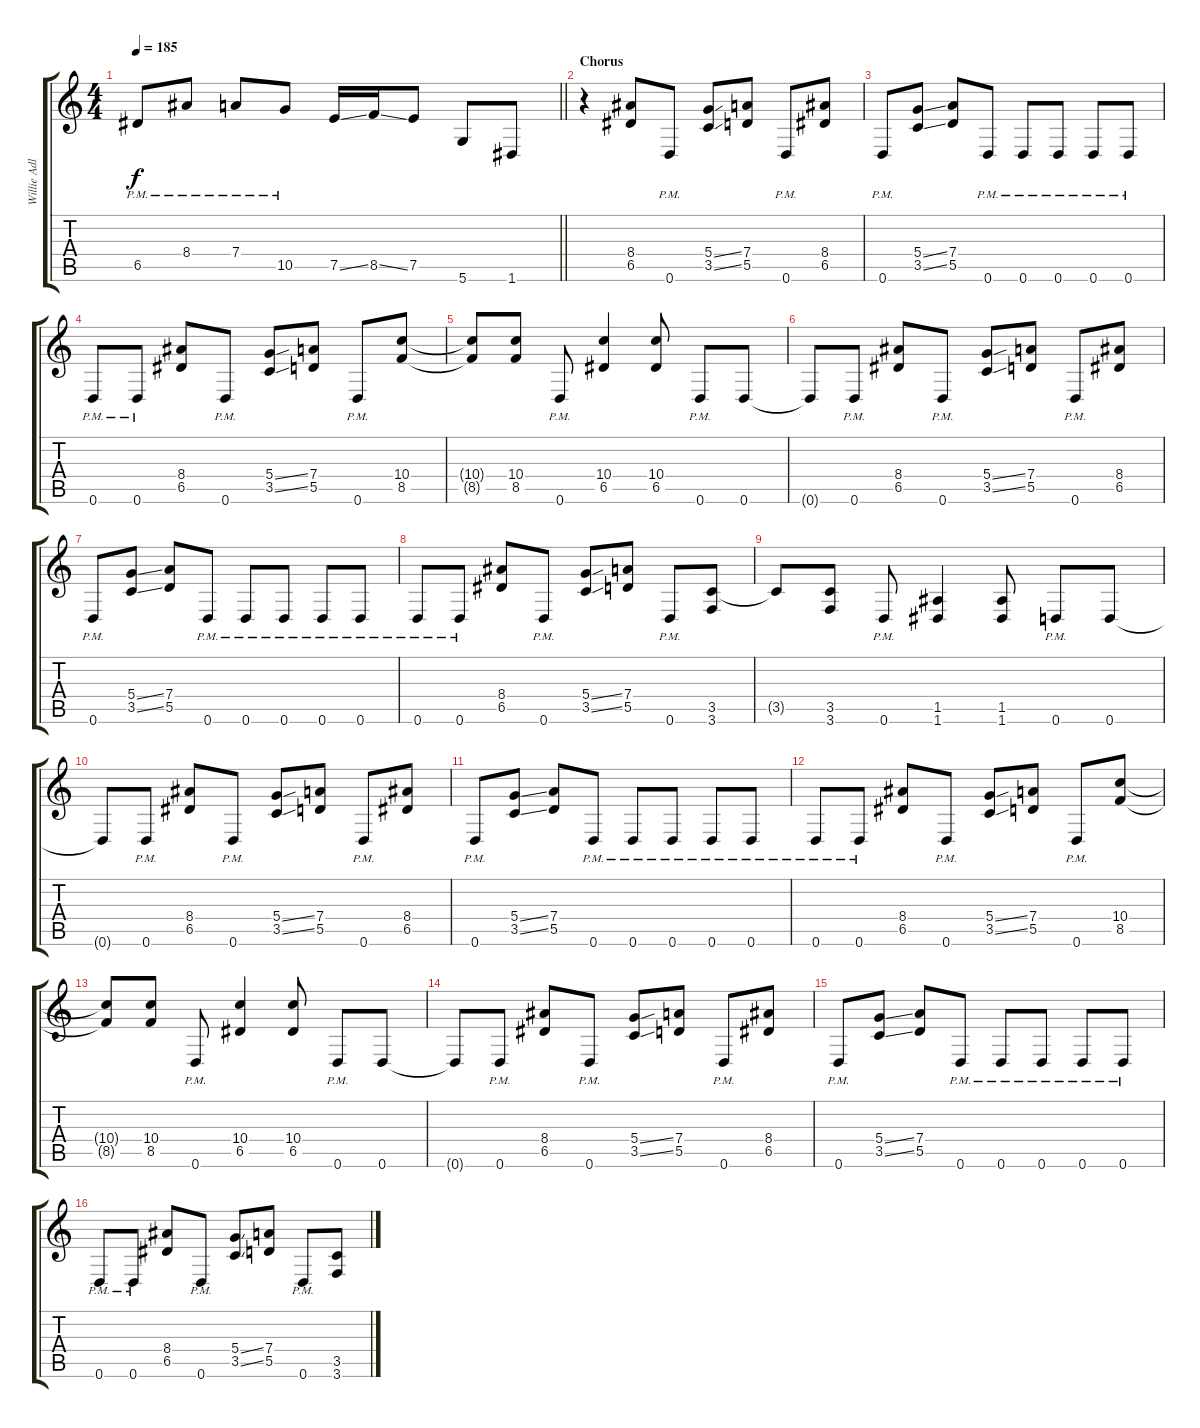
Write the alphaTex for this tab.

\track ("Willie Adler - Rhythm" "Willie Adl") {instrument distortionguitar}
\staff {score tabs}
\tuning (E4 B3 G3 D3 A2 D2) {hide}
\ts (4 4)
\tempo 185
\clef g2
\barLineRight lightlight
\ks c
6.5{pm}.8{dy f} 8.4{pm}.8 7.4{pm}.8 10.5{pm}.8 7.5{ss}.16 8.5{ss}.16 7.5.8 5.6.8 1.6.8 |
\section ("" "Chorus")
r.4 (8.4 6.5).8 0.6{pm}.8 (5.4{ss} 3.5{ss}).8 (7.4 5.5).8 0.6{pm}.8 (8.4 6.5).8 |
0.6{pm}.8 (5.4{ss} 3.5{ss}).8 (7.4 5.5).8 0.6{pm}.8 0.6{pm}.8 0.6{pm}.8 0.6{pm}.8 0.6{pm}.8 |
0.6{pm}.8 0.6{pm}.8 (8.4 6.5).8 0.6{pm}.8 (5.4{ss} 3.5{ss}).8 (7.4 5.5).8 0.6{pm}.8 (10.4 8.5).8 |
(10.4{t} 8.5{t}).8 (10.4 8.5).8 0.6{pm}.8 (10.4 6.5).4 (10.4 6.5).8 0.6{pm}.8 0.6.8 |
0.6{t}.8 0.6{pm}.8 (8.4 6.5).8 0.6{pm}.8 (5.4{ss} 3.5{ss}).8 (7.4 5.5).8 0.6{pm}.8 (8.4 6.5).8 |
0.6{pm}.8 (5.4{ss} 3.5{ss}).8 (7.4 5.5).8 0.6{pm}.8 0.6{pm}.8 0.6{pm}.8 0.6{pm}.8 0.6{pm}.8 |
0.6{pm}.8 0.6{pm}.8 (8.4 6.5).8 0.6{pm}.8 (5.4{ss} 3.5{ss}).8 (7.4 5.5).8 0.6{pm}.8 (3.5 3.6).8 |
3.5{t}.8 (3.5 3.6).8 0.6{pm}.8 (1.5 1.6).4 (1.5 1.6).8 0.6{pm}.8 0.6.8 |
0.6{t}.8 0.6{pm}.8 (8.4 6.5).8 0.6{pm}.8 (5.4{ss} 3.5{ss}).8 (7.4 5.5).8 0.6{pm}.8 (8.4 6.5).8 |
0.6{pm}.8 (5.4{ss} 3.5{ss}).8 (7.4 5.5).8 0.6{pm}.8 0.6{pm}.8 0.6{pm}.8 0.6{pm}.8 0.6{pm}.8 |
0.6{pm}.8 0.6{pm}.8 (8.4 6.5).8 0.6{pm}.8 (5.4{ss} 3.5{ss}).8 (7.4 5.5).8 0.6{pm}.8 (10.4 8.5).8 |
(10.4{t} 8.5{t}).8 (10.4 8.5).8 0.6{pm}.8 (10.4 6.5).4 (10.4 6.5).8 0.6{pm}.8 0.6.8 |
0.6{t}.8 0.6{pm}.8 (8.4 6.5).8 0.6{pm}.8 (5.4{ss} 3.5{ss}).8 (7.4 5.5).8 0.6{pm}.8 (8.4 6.5).8 |
0.6{pm}.8 (5.4{ss} 3.5{ss}).8 (7.4 5.5).8 0.6{pm}.8 0.6{pm}.8 0.6{pm}.8 0.6{pm}.8 0.6{pm}.8 |
0.6{pm}.8 0.6{pm}.8 (8.4 6.5).8 0.6{pm}.8 (5.4{ss} 3.5{ss}).8 (7.4 5.5).8 0.6{pm}.8 (3.5 3.6).8
